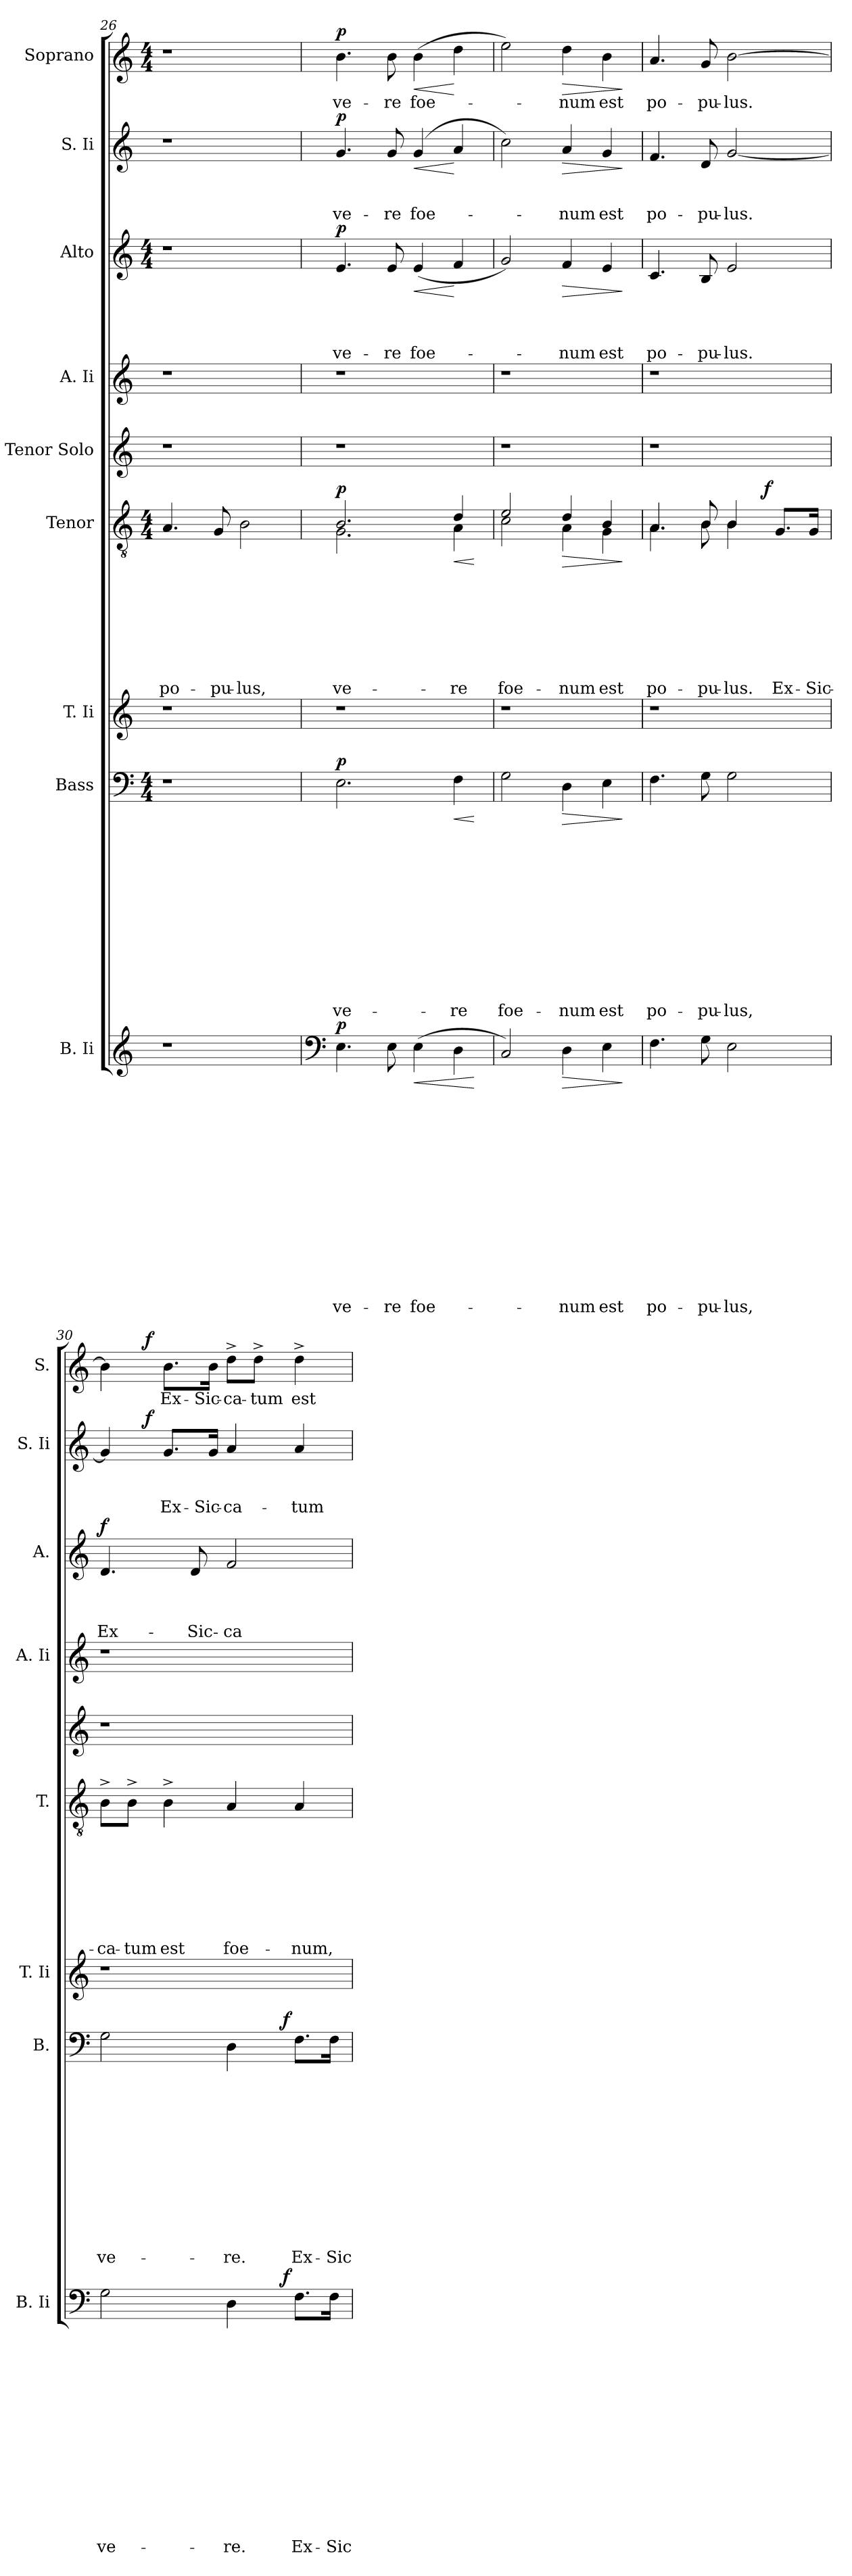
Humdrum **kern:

**kern	**text	**text	**text	**text	**text	**text	**text	**text	**text	**text	**text	**text	**text	**text	**dynam	**kern	**text	**text	**text	**text	**text	**text	**text	**text	**text	**text	**text	**text	**dynam	**kern	**kern	**text	**text	**text	**text	**text	**text	**text	**text	**dynam	**kern	**kern	**kern	**text	**text	**text	**text	**dynam	**kern	**text	**text	**text	**dynam	**kern	**text	**dynam
*part9	*part9	*part9	*part9	*part9	*part9	*part9	*part9	*part9	*part9	*part9	*part9	*part9	*part9	*part9	*part9	*part8	*part8	*part8	*part8	*part8	*part8	*part8	*part8	*part8	*part8	*part8	*part8	*part8	*part8	*part7	*part6	*part6	*part6	*part6	*part6	*part6	*part6	*part6	*part6	*part6	*part5	*part4	*part3	*part3	*part3	*part3	*part3	*part3	*part2	*part2	*part2	*part2	*part2	*part1	*part1	*part1
*staff9	*staff9	*staff9	*staff9	*staff9	*staff9	*staff9	*staff9	*staff9	*staff9	*staff9	*staff9	*staff9	*staff9	*staff9	*staff9	*staff8	*staff8	*staff8	*staff8	*staff8	*staff8	*staff8	*staff8	*staff8	*staff8	*staff8	*staff8	*staff8	*staff8	*staff7	*staff6	*staff6	*staff6	*staff6	*staff6	*staff6	*staff6	*staff6	*staff6	*staff6	*staff5	*staff4	*staff3	*staff3	*staff3	*staff3	*staff3	*staff3	*staff2	*staff2	*staff2	*staff2	*staff2	*staff1	*staff1	*staff1
*I"B. Ii	*	*	*	*	*	*	*	*	*	*	*	*	*	*	*	*I"Bass	*	*	*	*	*	*	*	*	*	*	*	*	*	*I"T. Ii	*I"Tenor	*	*	*	*	*	*	*	*	*	*I"Tenor Solo	*I"A. Ii	*I"Alto	*	*	*	*	*	*I"S. Ii	*	*	*	*	*I"Soprano	*	*
*I'B. Ii	*	*	*	*	*	*	*	*	*	*	*	*	*	*	*	*I'B.	*	*	*	*	*	*	*	*	*	*	*	*	*	*I'T. Ii	*I'T.	*	*	*	*	*	*	*	*	*	*	*I'A. Ii	*I'A.	*	*	*	*	*	*I'S. Ii	*	*	*	*	*I'S.	*	*
*clefG2	*	*	*	*	*	*	*	*	*	*	*	*	*	*	*	*clefF4	*	*	*	*	*	*	*	*	*	*	*	*	*	*clefG2	*clefGv2	*	*	*	*	*	*	*	*	*	*clefG2	*clefG2	*clefG2	*	*	*	*	*	*clefG2	*	*	*	*	*clefG2	*	*
*k[]	*	*	*	*	*	*	*	*	*	*	*	*	*	*	*	*k[]	*	*	*	*	*	*	*	*	*	*	*	*	*	*k[]	*k[]	*	*	*	*	*	*	*	*	*	*k[]	*k[]	*k[]	*	*	*	*	*	*k[]	*	*	*	*	*k[]	*	*
*C:	*	*	*	*	*	*	*	*	*	*	*	*	*	*	*	*C:	*	*	*	*	*	*	*	*	*	*	*	*	*	*C:	*C:	*	*	*	*	*	*	*	*	*	*C:	*C:	*C:	*	*	*	*	*	*C:	*	*	*	*	*C:	*	*
*	*	*	*	*	*	*	*	*	*	*	*	*	*	*	*	*M4/4	*	*	*	*	*	*	*	*	*	*	*	*	*	*	*M4/4	*	*	*	*	*	*	*	*	*	*	*	*M4/4	*	*	*	*	*	*	*	*	*	*	*M4/4	*	*
=26	=26	=26	=26	=26	=26	=26	=26	=26	=26	=26	=26	=26	=26	=26	=26	=26	=26	=26	=26	=26	=26	=26	=26	=26	=26	=26	=26	=26	=26	=26	=26	=26	=26	=26	=26	=26	=26	=26	=26	=26	=26	=26	=26	=26	=26	=26	=26	=26	=26	=26	=26	=26	=26	=26	=26	=26
!	!	!	!	!	!	!	!	!	!	!	!	!	!	!	!	!	!	!	!	!	!	!	!	!	!	!	!	!	!	!	!	!	!	!	!	!	!	!	!LO:LY:b	!	!	!	!	!	!	!	!	!	!	!	!	!	!	!	!	!
1r	.	.	.	.	.	.	.	.	.	.	.	.	.	.	.	1r	.	.	.	.	.	.	.	.	.	.	.	.	.	1r	4.A/	.	.	.	.	.	.	.	po-	.	1r	1r	1r	.	.	.	.	.	1r	.	.	.	.	1r	.	.
!	!	!	!	!	!	!	!	!	!	!	!	!	!	!	!	!	!	!	!	!	!	!	!	!	!	!	!	!	!	!	!	!	!	!	!	!	!	!	!LO:LY:b	!	!	!	!	!	!	!	!	!	!	!	!	!	!	!	!	!
.	.	.	.	.	.	.	.	.	.	.	.	.	.	.	.	.	.	.	.	.	.	.	.	.	.	.	.	.	.	.	8G/	.	.	.	.	.	.	.	-pu-	.	.	.	.	.	.	.	.	.	.	.	.	.	.	.	.	.
!	!	!	!	!	!	!	!	!	!	!	!	!	!	!	!	!	!	!	!	!	!	!	!	!	!	!	!	!	!	!	!	!	!	!	!	!	!	!	!LO:LY:b	!	!	!	!	!	!	!	!	!	!	!	!	!	!	!	!	!
.	.	.	.	.	.	.	.	.	.	.	.	.	.	.	.	.	.	.	.	.	.	.	.	.	.	.	.	.	.	.	2B\	.	.	.	.	.	.	.	-lus,	.	.	.	.	.	.	.	.	.	.	.	.	.	.	.	.	.
!!LO:PB:g=z
=27	=27	=27	=27	=27	=27	=27	=27	=27	=27	=27	=27	=27	=27	=27	=27	=27	=27	=27	=27	=27	=27	=27	=27	=27	=27	=27	=27	=27	=27	=27	=27	=27	=27	=27	=27	=27	=27	=27	=27	=27	=27	=27	=27	=27	=27	=27	=27	=27	=27	=27	=27	=27	=27	=27	=27	=27
*clefF4	*	*	*	*	*	*	*	*	*	*	*	*	*	*	*	*	*	*	*	*	*	*	*	*	*	*	*	*	*	*	*	*	*	*	*	*	*	*	*	*	*	*	*	*	*	*	*	*	*	*	*	*	*	*	*	*
!	!	!	!	!	!	!	!	!	!	!	!	!	!	!LO:LY:b	!LO:DY:a	!	!	!	!	!	!	!	!	!	!	!	!	!LO:LY:b	!LO:DY:a	!	!	!	!	!	!	!	!	!	!LO:LY:b	!LO:DY:a	!	!	!	!	!	!	!LO:LY:b	!LO:DY:a	!	!	!	!LO:LY:b	!LO:DY:a	!	!LO:LY:b	!LO:DY:a
*	*	*	*	*	*	*	*	*	*	*	*	*	*	*	*	*	*	*	*	*	*	*	*	*	*	*	*	*	*	*	*^	*	*	*	*	*	*	*	*	*	*	*	*	*	*	*	*	*	*	*	*	*	*	*	*	*
4.E\	.	.	.	.	.	.	.	.	.	.	.	.	.	ve-	p	2.E\	.	.	.	.	.	.	.	.	.	.	.	ve-	p	1r	2.B/	2.G\	.	.	.	.	.	.	.	ve-	p	1r	1r	4.e/	.	.	.	ve-	p	4.g/	.	.	ve-	p	4.b\	ve-	p
!	!	!	!	!	!	!	!	!	!	!	!	!	!	!LO:LY:b	!	!	!	!	!	!	!	!	!	!	!	!	!	!	!	!	!	!	!	!	!	!	!	!	!	!	!	!	!	!	!	!	!	!LO:LY:b	!	!	!	!	!LO:LY:b	!	!	!LO:LY:b	!
8E\	.	.	.	.	.	.	.	.	.	.	.	.	.	-re	.	.	.	.	.	.	.	.	.	.	.	.	.	.	.	.	.	.	.	.	.	.	.	.	.	.	.	.	.	8e/	.	.	.	-re	.	8g/	.	.	-re	.	8b\	-re	.
!	!	!	!	!	!	!	!	!	!	!	!	!	!	!LO:LY:b	!LO:HP:b	!	!	!	!	!	!	!	!	!	!	!	!	!	!	!	!	!	!	!	!	!	!	!	!	!	!	!	!	!	!	!	!	!LO:LY:b	!LO:HP:b	!	!	!	!LO:LY:b	!LO:HP:b	!	!LO:LY:b	!LO:HP:b
(>4E\	.	.	.	.	.	.	.	.	.	.	.	.	.	foe-	<	.	.	.	.	.	.	.	.	.	.	.	.	.	.	.	.	.	.	.	.	.	.	.	.	.	.	.	.	(<4e/	.	.	.	foe-	<	(<4g/	.	.	foe-	<	(>4b\	foe-	<
!	!	!	!	!	!	!	!	!	!	!	!	!	!	!	!	!	!	!	!	!	!	!	!	!	!	!	!	!LO:LY:b	!LO:HP:b	!	!	!	!	!	!	!	!	!	!	!LO:LY:b	!LO:HP:b	!	!	!	!	!	!	!	!	!	!	!	!	!	!	!	!
4D\	.	.	.	.	.	.	.	.	.	.	.	.	.	.	.	4F\	.	.	.	.	.	.	.	.	.	.	.	-re	<	.	4d/	4A\	.	.	.	.	.	.	.	-re	<	.	.	4f/	.	.	.	.	[	4a/	.	.	.	[	4dd\	.	[
*	*	*	*	*	*	*	*	*	*	*	*	*	*	*	*	*	*	*	*	*	*	*	*	*	*	*	*	*	*	*	*v	*v	*	*	*	*	*	*	*	*	*	*	*	*	*	*	*	*	*	*	*	*	*	*	*	*	*
.	.	.	.	.	.	.	.	.	.	.	.	.	.	.	[	.	.	.	.	.	.	.	.	.	.	.	.	.	[	.	.	.	.	.	.	.	.	.	.	[	.	.	.	.	.	.	.	.	.	.	.	.	.	.	.	.
=28	=28	=28	=28	=28	=28	=28	=28	=28	=28	=28	=28	=28	=28	=28	=28	=28	=28	=28	=28	=28	=28	=28	=28	=28	=28	=28	=28	=28	=28	=28	=28	=28	=28	=28	=28	=28	=28	=28	=28	=28	=28	=28	=28	=28	=28	=28	=28	=28	=28	=28	=28	=28	=28	=28	=28	=28
!	!	!	!	!	!	!	!	!	!	!	!	!	!	!	!	!	!	!	!	!	!	!	!	!	!	!	!	!LO:LY:b	!	!	!	!	!	!	!	!	!	!	!LO:LY:b	!	!	!	!	!	!	!	!	!	!	!	!	!	!	!	!	!
*	*	*	*	*	*	*	*	*	*	*	*	*	*	*	*	*	*	*	*	*	*	*	*	*	*	*	*	*	*	*	*^	*	*	*	*	*	*	*	*	*	*	*	*	*	*	*	*	*	*	*	*	*	*	*	*	*
2C/)	.	.	.	.	.	.	.	.	.	.	.	.	.	.	.	2G\	.	.	.	.	.	.	.	.	.	.	.	foe-	.	1r	2e/	2c\	.	.	.	.	.	.	.	foe-	.	1r	1r	2g/)	.	.	.	.	.	2cc\)	.	.	.	.	2ee\)	.	.
!	!	!	!	!	!	!	!	!	!	!	!	!	!	!LO:LY:b	!LO:HP:b	!	!	!	!	!	!	!	!	!	!	!	!	!LO:LY:b	!LO:HP:b	!	!	!	!	!	!	!	!	!	!	!LO:LY:b	!LO:HP:b	!	!	!	!	!	!	!LO:LY:b	!LO:HP:b	!	!	!	!LO:LY:b	!LO:HP:b	!	!LO:LY:b	!LO:HP:b
4D\	.	.	.	.	.	.	.	.	.	.	.	.	.	-num	>	4D\	.	.	.	.	.	.	.	.	.	.	.	-num	>	.	4d/	4A\	.	.	.	.	.	.	.	-num	>	.	.	4f/	.	.	.	-num	>	4a/	.	.	-num	>	4dd\	-num	>
!	!	!	!	!	!	!	!	!	!	!	!	!	!	!LO:LY:b	!	!	!	!	!	!	!	!	!	!	!	!	!	!LO:LY:b	!	!	!	!	!	!	!	!	!	!	!	!LO:LY:b	!	!	!	!	!	!	!	!LO:LY:b	!	!	!	!	!LO:LY:b	!	!	!LO:LY:b	!
4E\	.	.	.	.	.	.	.	.	.	.	.	.	.	est	.	4E\	.	.	.	.	.	.	.	.	.	.	.	est	.	.	4B/	4G\	.	.	.	.	.	.	.	est	.	.	.	4e/	.	.	.	est	.	4g/	.	.	est	.	4b\	est	.
*	*	*	*	*	*	*	*	*	*	*	*	*	*	*	*	*	*	*	*	*	*	*	*	*	*	*	*	*	*	*	*v	*v	*	*	*	*	*	*	*	*	*	*	*	*	*	*	*	*	*	*	*	*	*	*	*	*	*
.	.	.	.	.	.	.	.	.	.	.	.	.	.	.	]	.	.	.	.	.	.	.	.	.	.	.	.	.	]	.	.	.	.	.	.	.	.	.	.	]	.	.	.	.	.	.	.	]	.	.	.	.	]	.	.	]
=29	=29	=29	=29	=29	=29	=29	=29	=29	=29	=29	=29	=29	=29	=29	=29	=29	=29	=29	=29	=29	=29	=29	=29	=29	=29	=29	=29	=29	=29	=29	=29	=29	=29	=29	=29	=29	=29	=29	=29	=29	=29	=29	=29	=29	=29	=29	=29	=29	=29	=29	=29	=29	=29	=29	=29	=29
!	!	!	!	!	!	!	!	!	!	!	!	!	!	!LO:LY:b	!	!	!	!	!	!	!	!	!	!	!	!	!	!LO:LY:b	!	!	!	!	!	!	!	!	!	!	!LO:LY:b	!	!	!	!	!	!	!	!LO:LY:b	!	!	!	!	!LO:LY:b	!	!	!LO:LY:b	!
*	*	*	*	*	*	*	*	*	*	*	*	*	*	*	*	*	*	*	*	*	*	*	*	*	*	*	*	*	*	*	*^	*	*	*	*	*	*	*	*	*	*	*	*	*	*	*	*	*	*	*	*	*	*	*	*	*
*	*	*	*	*	*	*	*	*	*	*	*	*	*	*	*	*	*	*	*	*	*	*	*	*	*	*	*	*	*	*	*	*^	*	*	*	*	*	*	*	*	*	*	*	*	*	*	*	*	*	*	*	*	*	*	*	*	*
4.F\	.	.	.	.	.	.	.	.	.	.	.	.	.	po-	.	4.F\	.	.	.	.	.	.	.	.	.	.	.	po-	.	1r	4.A/	4.A\	2ryy	.	.	.	.	.	.	.	po-	.	1r	1r	4.c/	.	.	.	po-	.	4.f/	.	.	po-	.	4.a/	po-	.
!	!	!	!	!	!	!	!	!	!	!	!	!	!	!LO:LY:b	!	!	!	!	!	!	!	!	!	!	!	!	!	!LO:LY:b	!	!	!	!	!	!	!	!	!	!	!	!	!LO:LY:b	!	!	!	!	!	!	!	!LO:LY:b	!	!	!	!	!LO:LY:b	!	!	!LO:LY:b	!
8G\	.	.	.	.	.	.	.	.	.	.	.	.	.	-pu-	.	8G\	.	.	.	.	.	.	.	.	.	.	.	-pu-	.	.	8B/	8B\	.	.	.	.	.	.	.	.	-pu-	.	.	.	8B/	.	.	.	-pu-	.	8d/	.	.	-pu-	.	8g/	-pu-	.
!	!	!	!	!	!	!	!	!	!	!	!	!	!	!LO:LY:b	!	!	!	!	!	!	!	!	!	!	!	!	!	!LO:LY:b	!	!	!	!	!	!	!	!	!	!	!	!	!LO:LY:b	!	!	!	!	!	!	!	!LO:LY:b	!	!	!	!	!LO:LY:b	!	!	!LO:LY:b	!
2E\	.	.	.	.	.	.	.	.	.	.	.	.	.	-lus,	.	2G\	.	.	.	.	.	.	.	.	.	.	.	-lus,	.	.	4B/	4B\	8..ryy	.	.	.	.	.	.	.	-lus.	.	.	.	2e/	.	.	.	-lus.	.	[<2g/	.	.	-lus.	.	[>2b\	-lus.	.
!	!	!	!	!	!	!	!	!	!	!	!	!	!	!	!	!	!	!	!	!	!	!	!	!	!	!	!	!	!	!	!	!	!	!	!	!	!	!	!	!	!	!LO:DY:a	!	!	!	!	!	!	!	!	!	!	!	!	!	!	!	!
.	.	.	.	.	.	.	.	.	.	.	.	.	.	.	.	.	.	.	.	.	.	.	.	.	.	.	.	.	.	.	.	.	4ryy	.	.	.	.	.	.	.	.	f	.	.	.	.	.	.	.	.	.	.	.	.	.	.	.	.
!	!	!	!	!	!	!	!	!	!	!	!	!	!	!	!	!	!	!	!	!	!	!	!	!	!	!	!	!	!	!	!	!	!	!	!	!	!	!	!	!	!LO:LY:b	!	!	!	!	!	!	!	!	!	!	!	!	!	!	!	!	!
.	.	.	.	.	.	.	.	.	.	.	.	.	.	.	.	.	.	.	.	.	.	.	.	.	.	.	.	.	.	.	8.G/L	4ryy	.	.	.	.	.	.	.	.	Ex-	.	.	.	.	.	.	.	.	.	.	.	.	.	.	.	.	.
!	!	!	!	!	!	!	!	!	!	!	!	!	!	!	!	!	!	!	!	!	!	!	!	!	!	!	!	!	!	!	!	!	!	!	!	!	!	!	!	!	!LO:LY:b	!	!	!	!	!	!	!	!	!	!	!	!	!	!	!	!	!
.	.	.	.	.	.	.	.	.	.	.	.	.	.	.	.	.	.	.	.	.	.	.	.	.	.	.	.	.	.	.	16G/Jk	.	.	.	.	.	.	.	.	.	-Sic-	.	.	.	.	.	.	.	.	.	.	.	.	.	.	.	.	.
.	.	.	.	.	.	.	.	.	.	.	.	.	.	.	.	.	.	.	.	.	.	.	.	.	.	.	.	.	.	.	.	.	32ryy	.	.	.	.	.	.	.	.	.	.	.	.	.	.	.	.	.	.	.	.	.	.	.	.	.
=30	=30	=30	=30	=30	=30	=30	=30	=30	=30	=30	=30	=30	=30	=30	=30	=30	=30	=30	=30	=30	=30	=30	=30	=30	=30	=30	=30	=30	=30	=30	=30	=30	=30	=30	=30	=30	=30	=30	=30	=30	=30	=30	=30	=30	=30	=30	=30	=30	=30	=30	=30	=30	=30	=30	=30	=30	=30	=30
!	!	!	!	!	!	!	!	!	!	!	!	!	!	!LO:LY:b	!	!	!	!	!	!	!	!	!	!	!	!	!	!LO:LY:b	!	!	!	!	!	!	!	!	!	!	!	!	!LO:LY:b	!	!	!	!	!	!	!	!LO:LY:b	!LO:DY:a	!	!	!	!	!	!	!	!
*^	*	*	*	*	*	*	*	*	*	*	*	*	*	*	*	*^	*	*	*	*	*	*	*	*	*	*	*	*	*	*	*v	*v	*v	*	*	*	*	*	*	*	*	*	*	*	*	*	*	*	*	*	*^	*	*	*	*	*^	*	*
2G\	2ryy	.	.	.	.	.	.	.	.	.	.	.	.	.	ve-	.	2G\	2ryy	.	.	.	.	.	.	.	.	.	.	.	ve-	.	1r	8B^>\L	.	.	.	.	.	.	.	-ca-	.	1r	1r	4.d/	.	.	.	Ex-	f	4g/]	8.ryy	.	.	.	.	4b\]	8.ryy	.	.
!	!	!	!	!	!	!	!	!	!	!	!	!	!	!	!	!	!	!	!	!	!	!	!	!	!	!	!	!	!	!	!	!	!	!	!	!	!	!	!	!	!LO:LY:b	!	!	!	!	!	!	!	!	!	!	!	!	!	!	!	!	!	!	!
.	.	.	.	.	.	.	.	.	.	.	.	.	.	.	.	.	.	.	.	.	.	.	.	.	.	.	.	.	.	.	.	.	8B^>\J	.	.	.	.	.	.	.	-tum	.	.	.	.	.	.	.	.	.	.	.	.	.	.	.	.	.	.	.
!	!	!	!	!	!	!	!	!	!	!	!	!	!	!	!	!	!	!	!	!	!	!	!	!	!	!	!	!	!	!	!	!	!	!	!	!	!	!	!	!	!	!	!	!	!	!	!	!	!	!	!	!	!	!	!	!LO:DY:a	!	!	!	!LO:DY:a
.	.	.	.	.	.	.	.	.	.	.	.	.	.	.	.	.	.	.	.	.	.	.	.	.	.	.	.	.	.	.	.	.	.	.	.	.	.	.	.	.	.	.	.	.	.	.	.	.	.	.	.	2ryy	.	.	.	f	.	2ryy	.	f
!	!	!	!	!	!	!	!	!	!	!	!	!	!	!	!	!	!	!	!	!	!	!	!	!	!	!	!	!	!	!	!	!	!	!	!	!	!	!	!	!	!LO:LY:b	!	!	!	!	!	!	!	!	!	!	!	!	!	!LO:LY:b	!	!	!	!LO:LY:b	!
.	.	.	.	.	.	.	.	.	.	.	.	.	.	.	.	.	.	.	.	.	.	.	.	.	.	.	.	.	.	.	.	.	4B^>\	.	.	.	.	.	.	.	est	.	.	.	.	.	.	.	.	.	8.g/L	.	.	.	Ex-	.	8.b\L	.	Ex-	.
!	!	!	!	!	!	!	!	!	!	!	!	!	!	!	!	!	!	!	!	!	!	!	!	!	!	!	!	!	!	!	!	!	!	!	!	!	!	!	!	!	!	!	!	!	!	!	!	!	!LO:LY:b	!	!	!	!	!	!	!	!	!	!	!
.	.	.	.	.	.	.	.	.	.	.	.	.	.	.	.	.	.	.	.	.	.	.	.	.	.	.	.	.	.	.	.	.	.	.	.	.	.	.	.	.	.	.	.	.	8d/	.	.	.	-Sic-	.	.	.	.	.	.	.	.	.	.	.
!	!	!	!	!	!	!	!	!	!	!	!	!	!	!	!	!	!	!	!	!	!	!	!	!	!	!	!	!	!	!	!	!	!	!	!	!	!	!	!	!	!	!	!	!	!	!	!	!	!	!	!	!	!	!	!LO:LY:b	!	!	!	!LO:LY:b	!
.	.	.	.	.	.	.	.	.	.	.	.	.	.	.	.	.	.	.	.	.	.	.	.	.	.	.	.	.	.	.	.	.	.	.	.	.	.	.	.	.	.	.	.	.	.	.	.	.	.	.	16g/Jk	.	.	.	-Sic-	.	16b\Jk	.	-Sic-	.
!	!	!	!	!	!	!	!	!	!	!	!	!	!	!	!LO:LY:b	!	!	!	!	!	!	!	!	!	!	!	!	!	!	!LO:LY:b	!	!	!	!	!	!	!	!	!	!	!LO:LY:b	!	!	!	!	!	!	!	!LO:LY:b	!	!	!	!	!	!LO:LY:b:rj	!	!	!	!LO:LY:b	!
4D\	8..ryy	.	.	.	.	.	.	.	.	.	.	.	.	.	-re.	.	4D\	8..ryy	.	.	.	.	.	.	.	.	.	.	.	-re.	.	.	4A/	.	.	.	.	.	.	.	foe-	.	.	.	2f/	.	.	.	-ca-	.	4a/	.	.	.	-ca-	.	8dd^>\L	.	-ca-	.
!	!	!	!	!	!	!	!	!	!	!	!	!	!	!	!	!	!	!	!	!	!	!	!	!	!	!	!	!	!	!	!	!	!	!	!	!	!	!	!	!	!	!	!	!	!	!	!	!	!	!	!	!	!	!	!	!	!	!	!LO:LY:b:rj	!
.	.	.	.	.	.	.	.	.	.	.	.	.	.	.	.	.	.	.	.	.	.	.	.	.	.	.	.	.	.	.	.	.	.	.	.	.	.	.	.	.	.	.	.	.	.	.	.	.	.	.	.	.	.	.	.	.	8dd^>\J	.	-tum	.
.	.	.	.	.	.	.	.	.	.	.	.	.	.	.	.	.	.	.	.	.	.	.	.	.	.	.	.	.	.	.	.	.	.	.	.	.	.	.	.	.	.	.	.	.	.	.	.	.	.	.	.	4ryy	.	.	.	.	.	4ryy	.	.
!	!	!	!	!	!	!	!	!	!	!	!	!	!	!	!	!LO:DY:a	!	!	!	!	!	!	!	!	!	!	!	!	!	!	!LO:DY:a	!	!	!	!	!	!	!	!	!	!	!	!	!	!	!	!	!	!	!	!	!	!	!	!	!	!	!	!	!
.	4ryy	.	.	.	.	.	.	.	.	.	.	.	.	.	.	f	.	4ryy	.	.	.	.	.	.	.	.	.	.	.	.	f	.	.	.	.	.	.	.	.	.	.	.	.	.	.	.	.	.	.	.	.	.	.	.	.	.	.	.	.	.
!	!	!	!	!	!	!	!	!	!	!	!	!	!	!	!LO:LY:b	!	!	!	!	!	!	!	!	!	!	!	!	!	!	!LO:LY:b	!	!	!	!	!	!	!	!	!	!	!LO:LY:b	!	!	!	!	!	!	!	!	!	!	!	!	!	!LO:LY:b	!	!	!	!LO:LY:b	!
8.F\L	.	.	.	.	.	.	.	.	.	.	.	.	.	.	Ex-	.	8.F\L	.	.	.	.	.	.	.	.	.	.	.	.	Ex-	.	.	4A/	.	.	.	.	.	.	.	-num,	.	.	.	.	.	.	.	.	.	4a/	.	.	.	-tum	.	4dd^>\	.	est	.
!	!	!	!	!	!	!	!	!	!	!	!	!	!	!	!LO:LY:b	!	!	!	!	!	!	!	!	!	!	!	!	!	!	!LO:LY:b	!	!	!	!	!	!	!	!	!	!	!	!	!	!	!	!	!	!	!	!	!	!	!	!	!	!	!	!	!	!
16F\Jk	.	.	.	.	.	.	.	.	.	.	.	.	.	.	-Sic-	.	16F\Jk	.	.	.	.	.	.	.	.	.	.	.	.	-Sic-	.	.	.	.	.	.	.	.	.	.	.	.	.	.	.	.	.	.	.	.	.	16ryy	.	.	.	.	.	16ryy	.	.
.	32ryy	.	.	.	.	.	.	.	.	.	.	.	.	.	.	.	.	32ryy	.	.	.	.	.	.	.	.	.	.	.	.	.	.	.	.	.	.	.	.	.	.	.	.	.	.	.	.	.	.	.	.	.	.	.	.	.	.	.	.	.	.
*v	*v	*	*	*	*	*	*	*	*	*	*	*	*	*	*	*	*	*	*	*	*	*	*	*	*	*	*	*	*	*	*	*	*	*	*	*	*	*	*	*	*	*	*	*	*	*	*	*	*	*	*v	*v	*	*	*	*	*v	*v	*	*
*	*	*	*	*	*	*	*	*	*	*	*	*	*	*	*	*v	*v	*	*	*	*	*	*	*	*	*	*	*	*	*	*	*	*	*	*	*	*	*	*	*	*	*	*	*	*	*	*	*	*	*	*	*	*	*	*	*	*
=	=	=	=	=	=	=	=	=	=	=	=	=	=	=	=	=	=	=	=	=	=	=	=	=	=	=	=	=	=	=	=	=	=	=	=	=	=	=	=	=	=	=	=	=	=	=	=	=	=	=	=	=	=	=	=	=
*-	*-	*-	*-	*-	*-	*-	*-	*-	*-	*-	*-	*-	*-	*-	*-	*-	*-	*-	*-	*-	*-	*-	*-	*-	*-	*-	*-	*-	*-	*-	*-	*-	*-	*-	*-	*-	*-	*-	*-	*-	*-	*-	*-	*-	*-	*-	*-	*-	*-	*-	*-	*-	*-	*-	*-	*-
